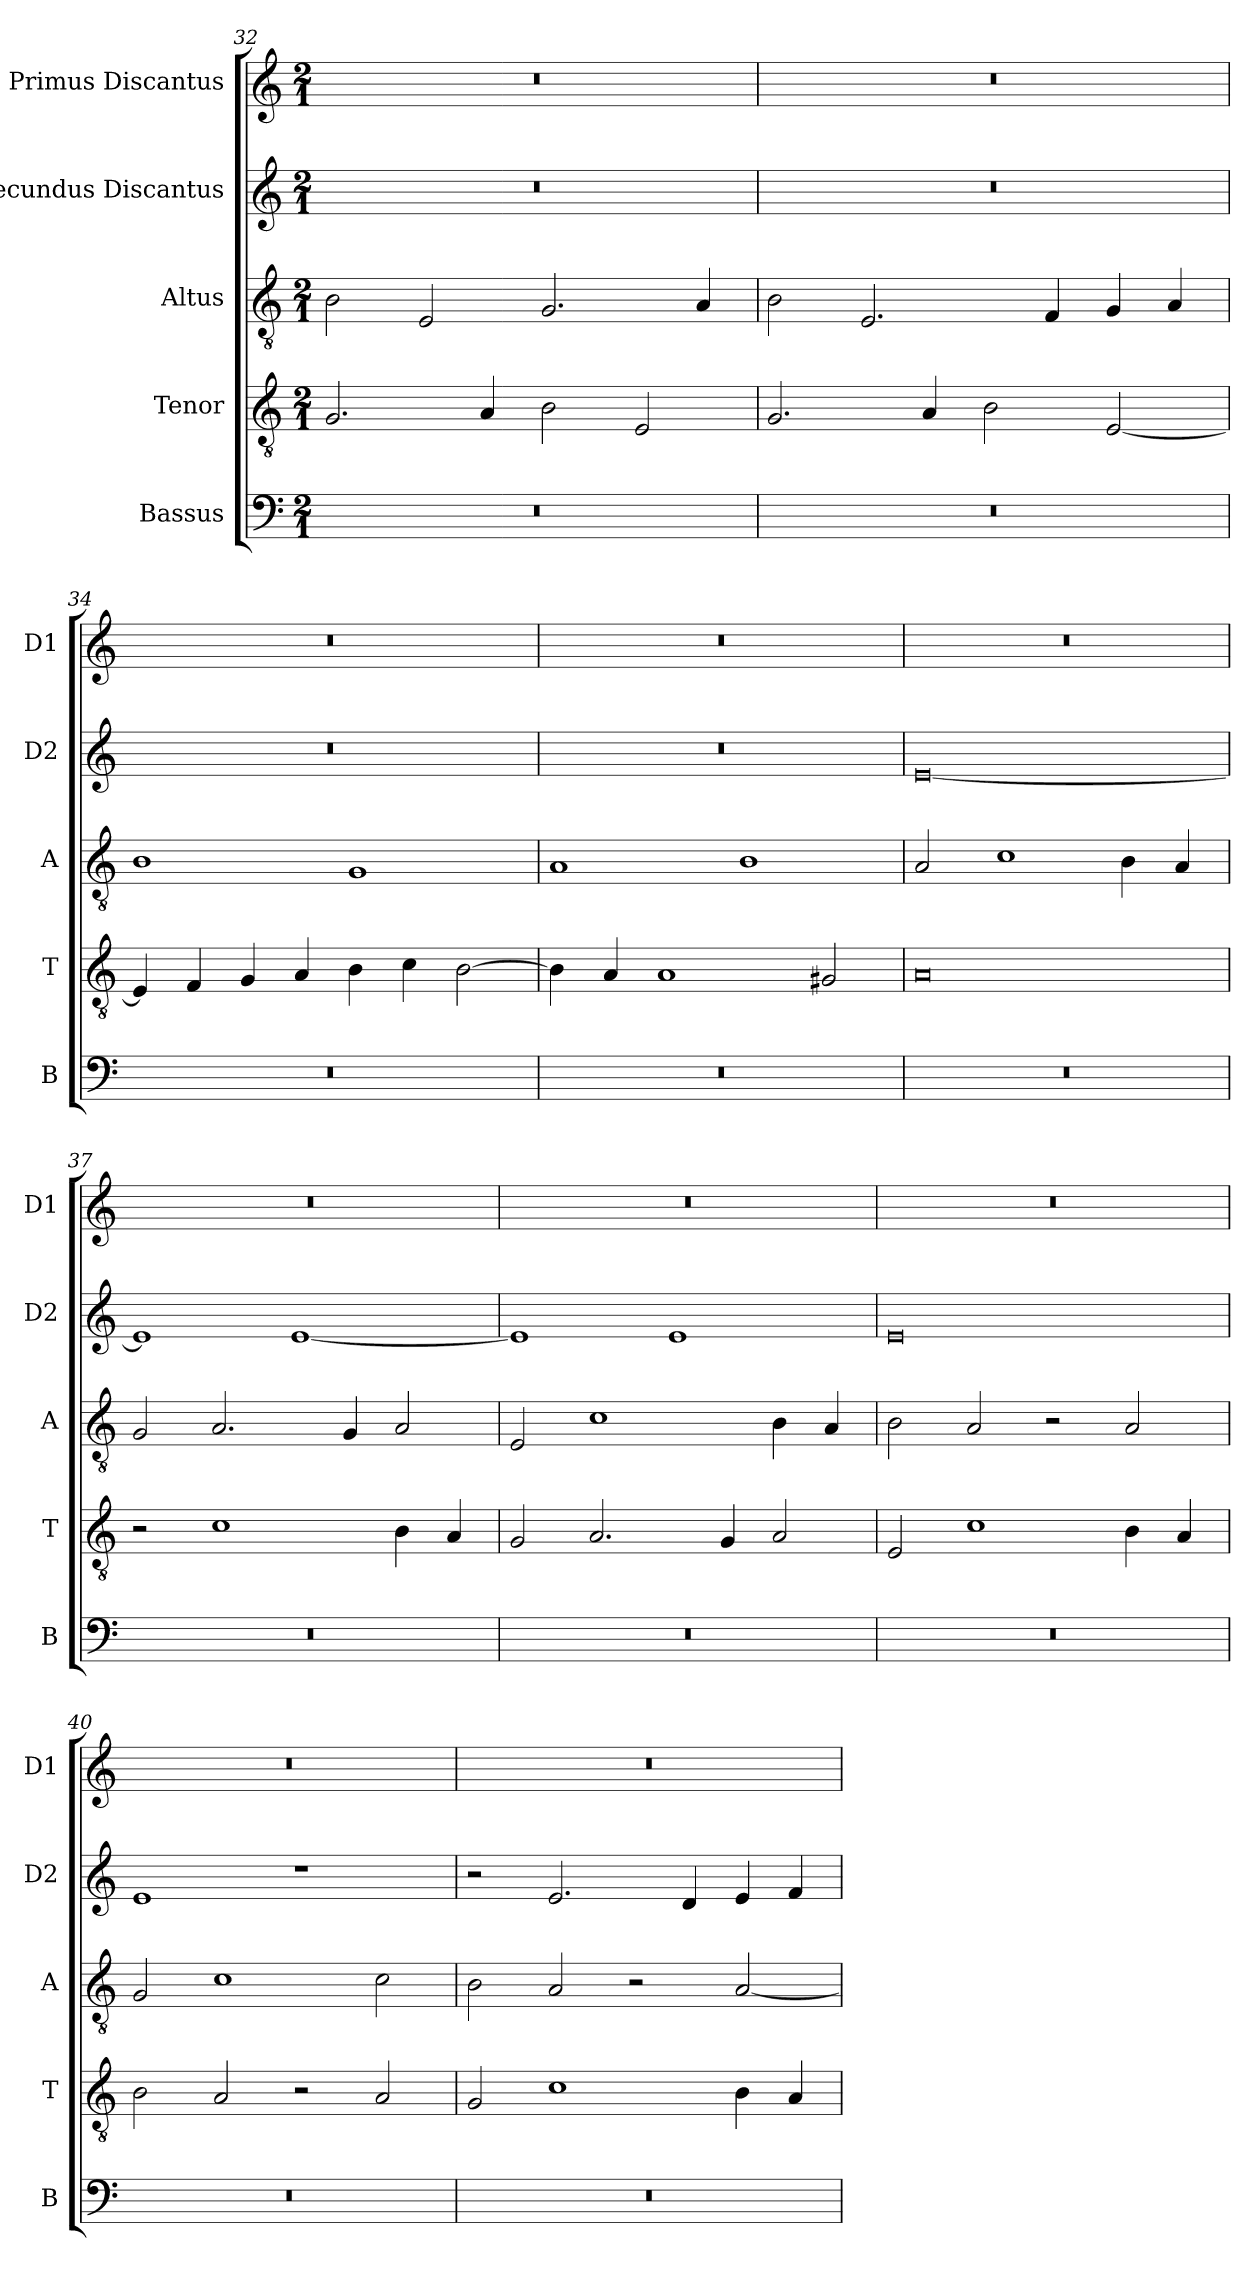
**kern	**kern	**kern	**kern	**kern
*part5	*part4	*part3	*part2	*part1
*staff5	*staff4	*staff3	*staff2	*staff1
*I"Bassus	*I"Tenor	*I"Altus	*I"Secundus Discantus	*I"Primus Discantus
*I'B	*I'T	*I'A	*I'D2	*I'D1
*clefF4	*clefGv2	*clefGv2	*clefG2	*clefG2
*k[]	*k[]	*k[]	*k[]	*k[]
*M2/1	*M2/1	*M2/1	*M2/1	*M2/1
=32	=32	=32	=32	=32
0r	2.G	2B	0r	0r
.	.	2E	.	.
.	4A	.	.	.
.	2B	2.G	.	.
.	2E	.	.	.
.	.	4A	.	.
=33	=33	=33	=33	=33
0r	2.G	2B	0r	0r
.	.	2.E	.	.
.	4A	.	.	.
.	2B	.	.	.
.	.	4F	.	.
.	[2E	4G	.	.
.	.	4A	.	.
=34	=34	=34	=34	=34
0r	4E]	1B	0r	0r
.	4F	.	.	.
.	4G	.	.	.
.	4A	.	.	.
.	4B	1G	.	.
.	4c	.	.	.
.	[2B	.	.	.
=35	=35	=35	=35	=35
0r	4B]	1A	0r	0r
.	4A	.	.	.
.	1A	.	.	.
.	.	1B	.	.
.	2G#X	.	.	.
=36	=36	=36	=36	=36
0r	0A	2A	[0e	0r
.	.	1c	.	.
.	.	4B	.	.
.	.	4A	.	.
=37	=37	=37	=37	=37
0r	2r	2G	1e]	0r
.	1c	2.A	.	.
.	.	.	[1e	.
.	.	4G	.	.
.	4B	2A	.	.
.	4A	.	.	.
=38	=38	=38	=38	=38
0r	2G	2E	1e]	0r
.	2.A	1c	.	.
.	.	.	1e	.
.	4G	.	.	.
.	2A	4B	.	.
.	.	4A	.	.
=39	=39	=39	=39	=39
0r	2E	2B	0e	0r
.	1c	2A	.	.
.	.	2r	.	.
.	4B	2A	.	.
.	4A	.	.	.
=40	=40	=40	=40	=40
0r	2B	2G	1e	0r
.	2A	1c	.	.
.	2r	.	1r	.
.	2A	2c	.	.
=41	=41	=41	=41	=41
0r	2G	2B	2r	0r
.	1c	2A	2.e	.
.	.	2r	.	.
.	.	.	4d	.
.	4B	[2A	4e	.
.	4A	.	4f	.
=	=	=	=	=
*-	*-	*-	*-	*-
